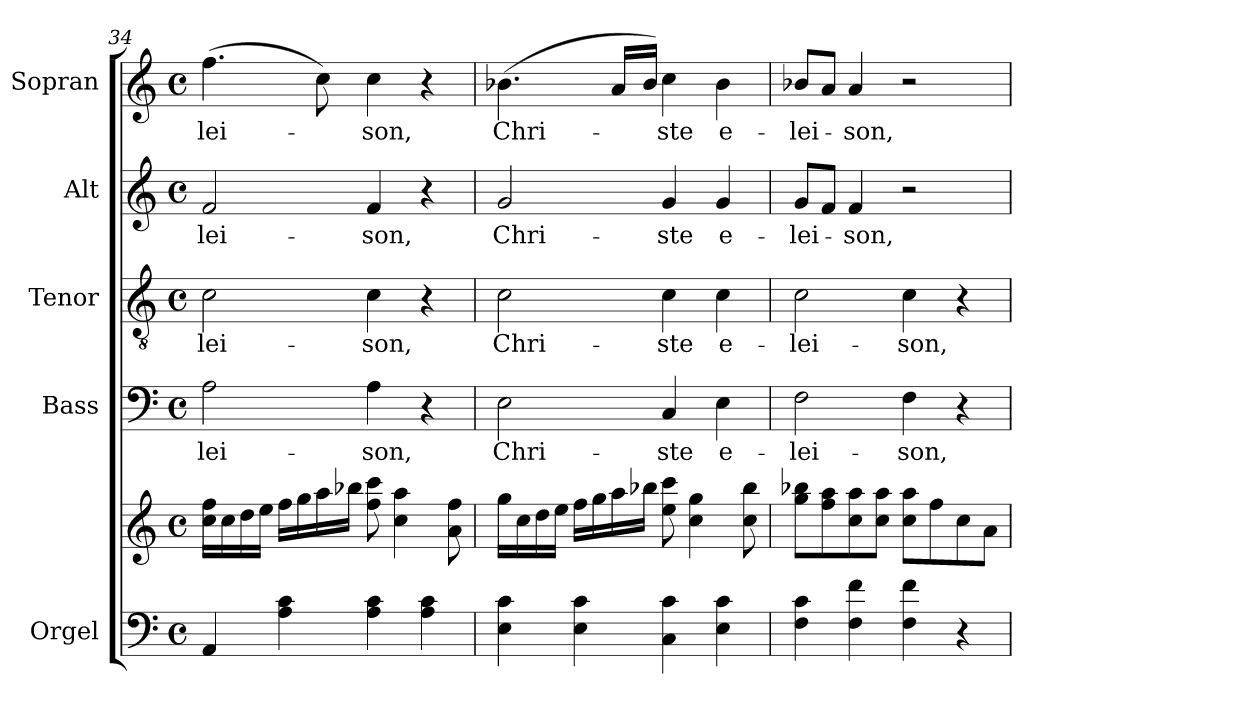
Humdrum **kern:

**kern	**kern	**kern	**text	**kern	**text	**kern	**text	**kern	**text
*part5	*part5	*part4	*part4	*part3	*part3	*part2	*part2	*part1	*part1
*staff6	*staff5	*staff4	*staff4	*staff3	*staff3	*staff2	*staff2	*staff1	*staff1
*I"Orgel	*	*I"Bass	*	*I"Tenor	*	*I"Alt	*	*I"Sopran	*
*I'Org.	*	*I'B.	*	*I'T.	*	*I'A.	*	*I'S.	*
!!LO:LB:g=z
*clefF4	*clefG2	*clefF4	*	*clefGv2	*	*clefG2	*	*clefG2	*
*k[]	*k[]	*k[]	*	*k[]	*	*k[]	*	*k[]	*
*C:	*C:	*C:	*	*C:	*	*C:	*	*C:	*
*M4/4	*M4/4	*M4/4	*	*M4/4	*	*M4/4	*	*M4/4	*
*met(c)	*met(c)	*met(c)	*	*met(c)	*	*met(c)	*	*met(c)	*
=34	=34	=34	=34	=34	=34	=34	=34	=34	=34
!	!	!	!LO:LY:b	!	!LO:LY:b	!	!LO:LY:b	!	!LO:LY:b
4AA/	16cc\ 16ff\LL	2A\	-lei-	2c\	-lei-	2f/	-lei-	(>4.ff\	-lei-
.	16cc\	.	.	.	.	.	.	.	.
.	16dd\	.	.	.	.	.	.	.	.
.	16ee\JJ	.	.	.	.	.	.	.	.
4A\ 4c\	16ff\LL	.	.	.	.	.	.	.	.
.	16gg\	.	.	.	.	.	.	.	.
.	16aa\	.	.	.	.	.	.	8cc\)	.
.	16bb-X\JJ	.	.	.	.	.	.	.	.
!	!	!	!LO:LY:b	!	!LO:LY:b	!	!LO:LY:b	!	!LO:LY:b
4A\ 4c\	8ff\ 8ccc\	4A\	-son,	4c\	-son,	4f/	-son,	4cc\	-son,
.	4cc\ 4aa\	.	.	.	.	.	.	.	.
4A\ 4c\	.	4r	.	4r	.	4r	.	4r	.
.	8a\ 8ff\	.	.	.	.	.	.	.	.
=35	=35	=35	=35	=35	=35	=35	=35	=35	=35
!	!	!	!LO:LY:b	!	!LO:LY:b	!	!LO:LY:b	!	!LO:LY:b
4E\ 4c\	16gg\LL	2E\	Chri-	2c\	Chri-	2g/	Chri-	(>4.b-X\	Chri-
.	16cc\	.	.	.	.	.	.	.	.
.	16dd\	.	.	.	.	.	.	.	.
.	16ee\JJ	.	.	.	.	.	.	.	.
4E\ 4c\	16ff\LL	.	.	.	.	.	.	.	.
.	16gg\	.	.	.	.	.	.	.	.
.	16aa\	.	.	.	.	.	.	16a/LL	.
.	16bb-X\JJ	.	.	.	.	.	.	16b-/JJ)	.
!	!	!	!LO:LY:b	!	!LO:LY:b	!	!LO:LY:b	!	!LO:LY:b
4C\ 4c\	8ee\ 8ccc\	4C/	-ste	4c\	-ste	4g/	-ste	4cc\	-ste
.	4cc\ 4gg\	.	.	.	.	.	.	.	.
!	!	!	!LO:LY:b	!	!LO:LY:b	!	!LO:LY:b	!	!LO:LY:b
4E\ 4c\	.	4E\	e-	4c\	e-	4g/	e-	4b-\	e-
.	8cc\ 8bb-\	.	.	.	.	.	.	.	.
=36	=36	=36	=36	=36	=36	=36	=36	=36	=36
!	!	!	!LO:LY:b	!	!LO:LY:b	!	!LO:LY:b	!	!LO:LY:b
4F\ 4c\	8gg\ 8bb-X\L	2F\	-lei-	2c\	-lei-	8g/L	-lei-	8b-X/L	-lei-
.	8ff\ 8aa\	.	.	.	.	8f/J	.	8a/J	.
!	!	!	!	!	!	!	!LO:LY:b	!	!LO:LY:b
4F\ 4f\	8cc\ 8aa\	.	.	.	.	4f/	-son,	4a/	-son,
.	8cc\ 8aa\J	.	.	.	.	.	.	.	.
!	!	!	!LO:LY:b	!	!LO:LY:b	!	!	!	!
4F\ 4f\	8cc\ 8aa\L	4F\	-son,	4c\	-son,	2r	.	2r	.
.	8ff\	.	.	.	.	.	.	.	.
4r	8cc\	4r	.	4r	.	.	.	.	.
.	8a\J	.	.	.	.	.	.	.	.
=	=	=	=	=	=	=	=	=	=
*-	*-	*-	*-	*-	*-	*-	*-	*-	*-
